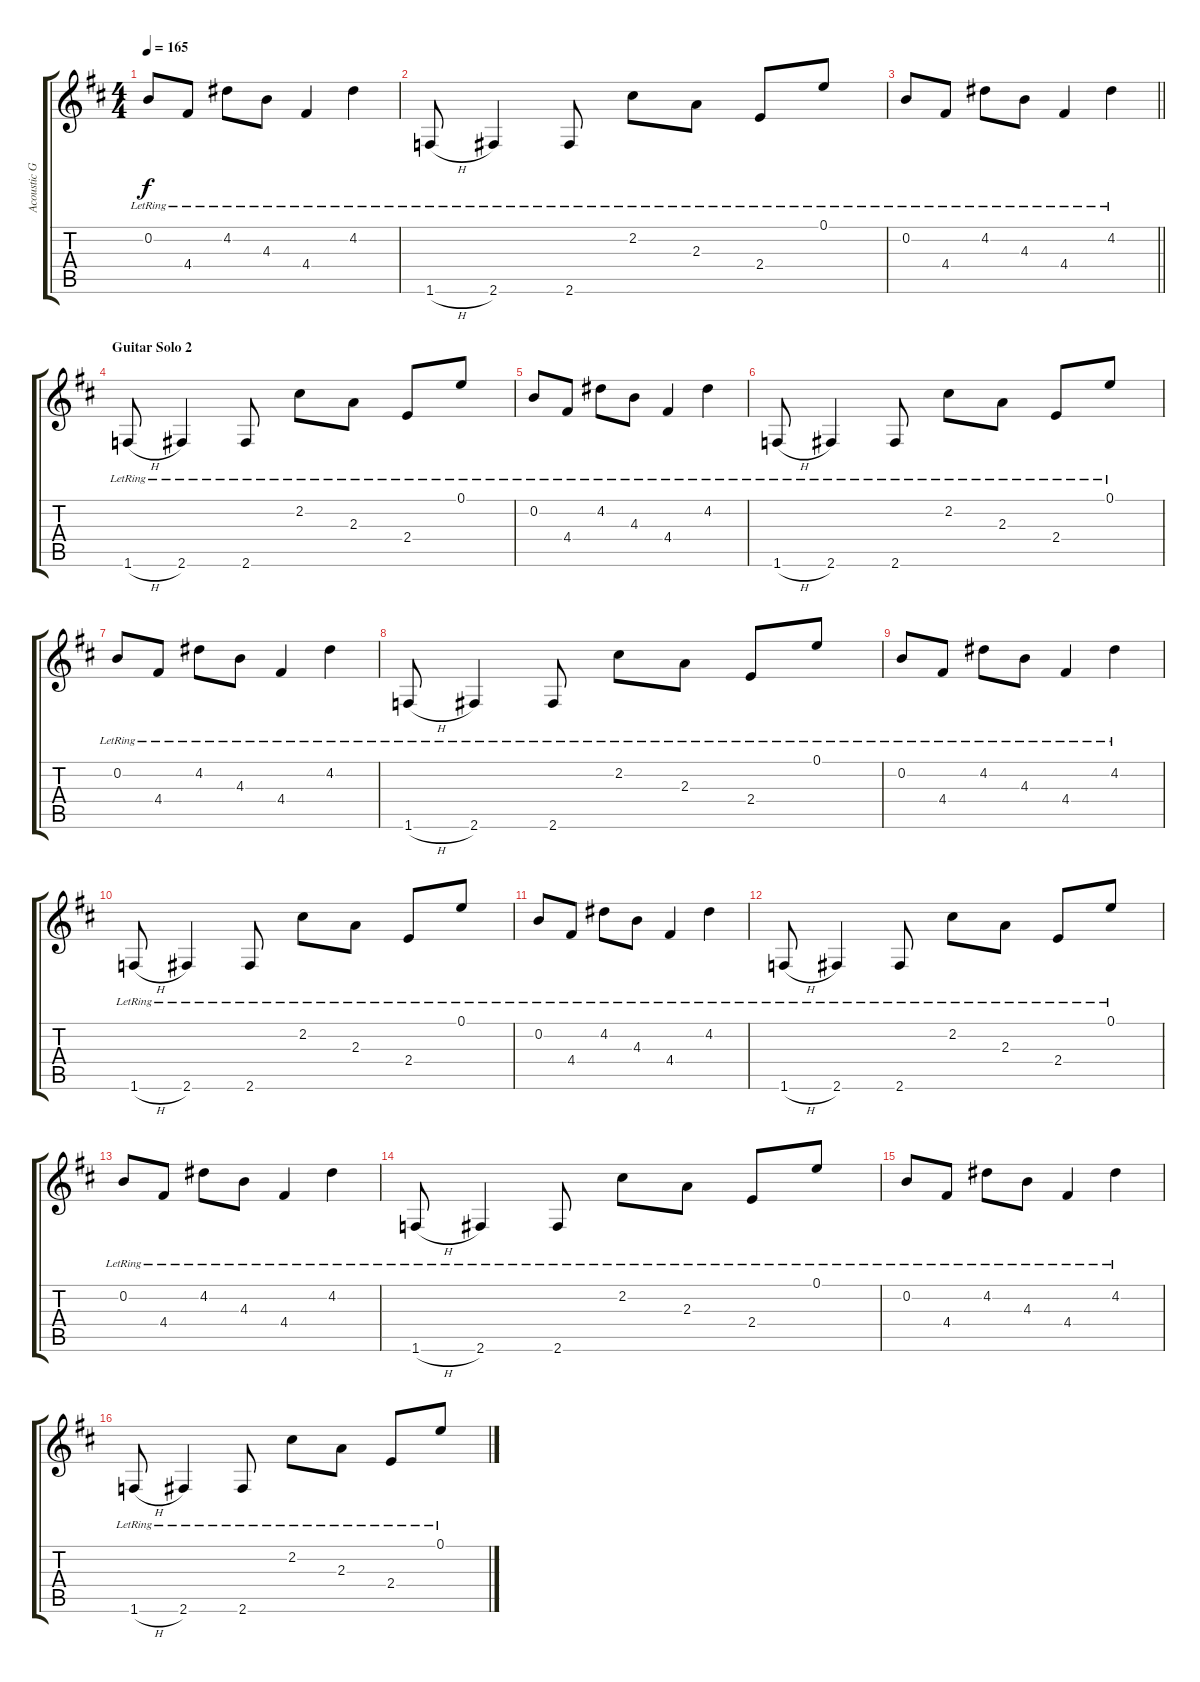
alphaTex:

\track ("Acoustic Guitar" "Acoustic G") {instrument acousticguitarsteel}
\staff {score tabs}
\tuning (E4 B3 G3 D3 A2 E2) {hide}
\ts (4 4)
\tempo 165
\clef g2
\ks d
0.2{lr}.8{dy f} 4.4{lr}.8 4.2{lr}.8 4.3{lr}.8 4.4{lr}.4 4.2{lr}.4 |
1.6{h lr}.8 2.6{lr}.4 2.6{lr}.8 2.2{lr}.8 2.3{lr}.8 2.4{lr}.8 0.1{lr}.8 |
\barLineRight lightlight
0.2{lr}.8 4.4{lr}.8 4.2{lr}.8 4.3{lr}.8 4.4{lr}.4 4.2{lr}.4 |
\section ("" "Guitar Solo 2")
1.6{h lr}.8 2.6{lr}.4 2.6{lr}.8 2.2{lr}.8 2.3{lr}.8 2.4{lr}.8 0.1{lr}.8 |
0.2{lr}.8 4.4{lr}.8 4.2{lr}.8 4.3{lr}.8 4.4{lr}.4 4.2{lr}.4 |
1.6{h lr}.8 2.6{lr}.4 2.6{lr}.8 2.2{lr}.8 2.3{lr}.8 2.4{lr}.8 0.1{lr}.8 |
0.2{lr}.8 4.4{lr}.8 4.2{lr}.8 4.3{lr}.8 4.4{lr}.4 4.2{lr}.4 |
1.6{h lr}.8 2.6{lr}.4 2.6{lr}.8 2.2{lr}.8 2.3{lr}.8 2.4{lr}.8 0.1{lr}.8 |
0.2{lr}.8 4.4{lr}.8 4.2{lr}.8 4.3{lr}.8 4.4{lr}.4 4.2{lr}.4 |
1.6{h lr}.8 2.6{lr}.4 2.6{lr}.8 2.2{lr}.8 2.3{lr}.8 2.4{lr}.8 0.1{lr}.8 |
0.2{lr}.8 4.4{lr}.8 4.2{lr}.8 4.3{lr}.8 4.4{lr}.4 4.2{lr}.4 |
1.6{h lr}.8 2.6{lr}.4 2.6{lr}.8 2.2{lr}.8 2.3{lr}.8 2.4{lr}.8 0.1{lr}.8 |
0.2{lr}.8 4.4{lr}.8 4.2{lr}.8 4.3{lr}.8 4.4{lr}.4 4.2{lr}.4 |
1.6{h lr}.8 2.6{lr}.4 2.6{lr}.8 2.2{lr}.8 2.3{lr}.8 2.4{lr}.8 0.1{lr}.8 |
0.2{lr}.8 4.4{lr}.8 4.2{lr}.8 4.3{lr}.8 4.4{lr}.4 4.2{lr}.4 |
1.6{h lr}.8 2.6{lr}.4 2.6{lr}.8 2.2{lr}.8 2.3{lr}.8 2.4{lr}.8 0.1{lr}.8
